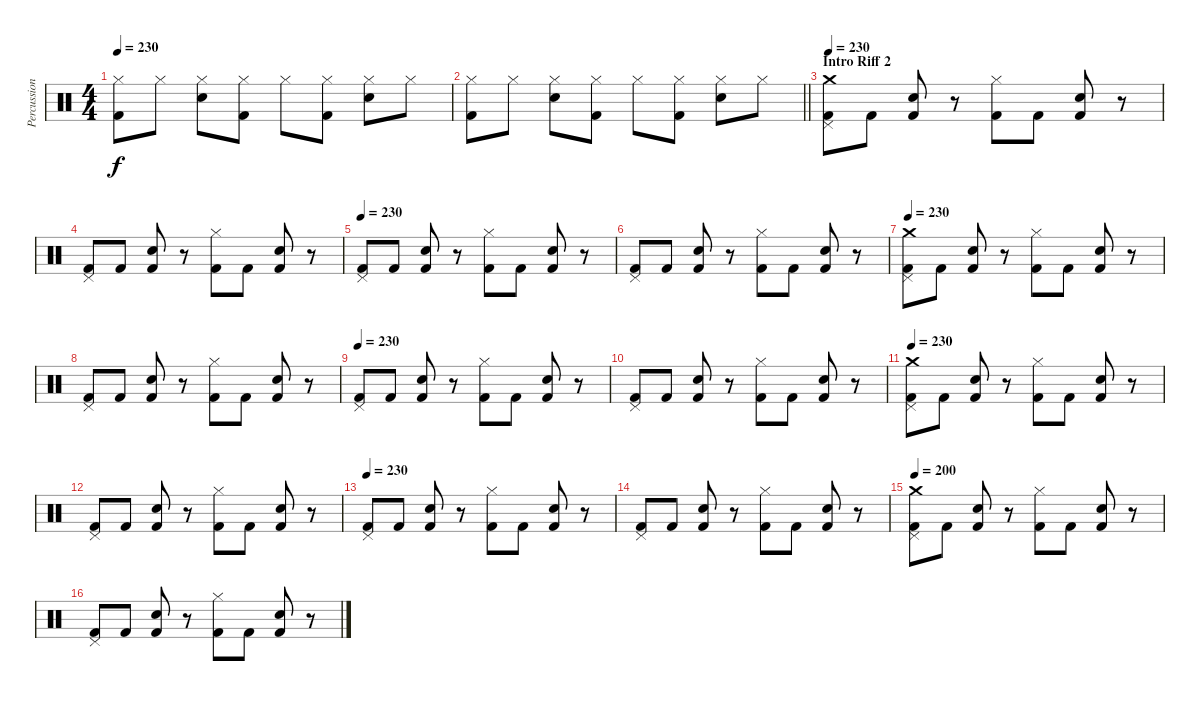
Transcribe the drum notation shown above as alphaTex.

\track ("Percussion" "Percussion") {instrument percussion}
\staff {score}
\articulation defaults
\ts (4 4)
\tempo 230
\clef neutral
\ks c
("Kick (hit) 2" "Hi-Hat (closed)").8{dy f} "Hi-Hat (closed)".8 ("Snare (hit) 2" "Hi-Hat (closed)").8 ("Kick (hit) 2" "Hi-Hat (closed)").8 "Hi-Hat (closed)".8 ("Kick (hit) 2" "Hi-Hat (closed)").8 ("Snare (hit) 2" "Hi-Hat (closed)").8 "Hi-Hat (closed)".8 |
\barLineRight lightlight
("Kick (hit) 2" "Hi-Hat (closed)").8 "Hi-Hat (closed)".8 ("Snare (hit) 2" "Hi-Hat (closed)").8 ("Kick (hit) 2" "Hi-Hat (closed)").8 "Hi-Hat (closed)".8 ("Kick (hit) 2" "Hi-Hat (closed)").8 ("Snare (hit) 2" "Hi-Hat (closed)").8 "Hi-Hat (closed)".8 |
\section ("" "Intro Riff 2")
\tempo 230
("Kick (hit) 2" "Pedal Hi-Hat (hit)" "Crash medium (hit)").8 "Kick (hit) 2".8 ("Kick (hit) 2" "Snare (hit) 2").8 r.8 ("Kick (hit) 2" "Hi-Hat (closed)").8 "Kick (hit) 2".8 ("Kick (hit) 2" "Snare (hit) 2").8 r.8 |
("Kick (hit) 2" "Pedal Hi-Hat (hit)").8 "Kick (hit) 2".8 ("Kick (hit) 2" "Snare (hit) 2").8 r.8 ("Kick (hit) 2" "Hi-Hat (closed)").8 "Kick (hit) 2".8 ("Kick (hit) 2" "Snare (hit) 2").8 r.8 |
\tempo 230
("Kick (hit) 2" "Pedal Hi-Hat (hit)").8 "Kick (hit) 2".8 ("Kick (hit) 2" "Snare (hit) 2").8 r.8 ("Kick (hit) 2" "Hi-Hat (closed)").8 "Kick (hit) 2".8 ("Kick (hit) 2" "Snare (hit) 2").8 r.8 |
("Kick (hit) 2" "Pedal Hi-Hat (hit)").8 "Kick (hit) 2".8 ("Kick (hit) 2" "Snare (hit) 2").8 r.8 ("Kick (hit) 2" "Hi-Hat (closed)").8 "Kick (hit) 2".8 ("Kick (hit) 2" "Snare (hit) 2").8 r.8 |
\tempo 230
("Kick (hit) 2" "Pedal Hi-Hat (hit)" "Crash medium (hit)").8 "Kick (hit) 2".8 ("Kick (hit) 2" "Snare (hit) 2").8 r.8 ("Kick (hit) 2" "Hi-Hat (closed)").8 "Kick (hit) 2".8 ("Kick (hit) 2" "Snare (hit) 2").8 r.8 |
("Kick (hit) 2" "Pedal Hi-Hat (hit)").8 "Kick (hit) 2".8 ("Kick (hit) 2" "Snare (hit) 2").8 r.8 ("Kick (hit) 2" "Hi-Hat (closed)").8 "Kick (hit) 2".8 ("Kick (hit) 2" "Snare (hit) 2").8 r.8 |
\tempo 230
("Kick (hit) 2" "Pedal Hi-Hat (hit)").8 "Kick (hit) 2".8 ("Kick (hit) 2" "Snare (hit) 2").8 r.8 ("Kick (hit) 2" "Hi-Hat (closed)").8 "Kick (hit) 2".8 ("Kick (hit) 2" "Snare (hit) 2").8 r.8 |
("Kick (hit) 2" "Pedal Hi-Hat (hit)").8 "Kick (hit) 2".8 ("Kick (hit) 2" "Snare (hit) 2").8 r.8 ("Kick (hit) 2" "Hi-Hat (closed)").8 "Kick (hit) 2".8 ("Kick (hit) 2" "Snare (hit) 2").8 r.8 |
\tempo 230
("Kick (hit) 2" "Pedal Hi-Hat (hit)" "Crash medium (hit)").8 "Kick (hit) 2".8 ("Kick (hit) 2" "Snare (hit) 2").8 r.8 ("Kick (hit) 2" "Hi-Hat (closed)").8 "Kick (hit) 2".8 ("Kick (hit) 2" "Snare (hit) 2").8 r.8 |
("Kick (hit) 2" "Pedal Hi-Hat (hit)").8 "Kick (hit) 2".8 ("Kick (hit) 2" "Snare (hit) 2").8 r.8 ("Kick (hit) 2" "Hi-Hat (closed)").8 "Kick (hit) 2".8 ("Kick (hit) 2" "Snare (hit) 2").8 r.8 |
\tempo 230
("Kick (hit) 2" "Pedal Hi-Hat (hit)").8 "Kick (hit) 2".8 ("Kick (hit) 2" "Snare (hit) 2").8 r.8 ("Kick (hit) 2" "Hi-Hat (closed)").8 "Kick (hit) 2".8 ("Kick (hit) 2" "Snare (hit) 2").8 r.8 |
("Kick (hit) 2" "Pedal Hi-Hat (hit)").8 "Kick (hit) 2".8 ("Kick (hit) 2" "Snare (hit) 2").8 r.8 ("Kick (hit) 2" "Hi-Hat (closed)").8 "Kick (hit) 2".8 ("Kick (hit) 2" "Snare (hit) 2").8 r.8 |
\tempo 230
\tempo 200
("Kick (hit) 2" "Pedal Hi-Hat (hit)" "Crash medium (hit)").8 "Kick (hit) 2".8 ("Kick (hit) 2" "Snare (hit) 2").8 r.8 ("Kick (hit) 2" "Hi-Hat (closed)").8 "Kick (hit) 2".8 ("Kick (hit) 2" "Snare (hit) 2").8 r.8 |
("Kick (hit) 2" "Pedal Hi-Hat (hit)").8 "Kick (hit) 2".8 ("Kick (hit) 2" "Snare (hit) 2").8 r.8 ("Kick (hit) 2" "Hi-Hat (closed)").8 "Kick (hit) 2".8 ("Kick (hit) 2" "Snare (hit) 2").8 r.8
